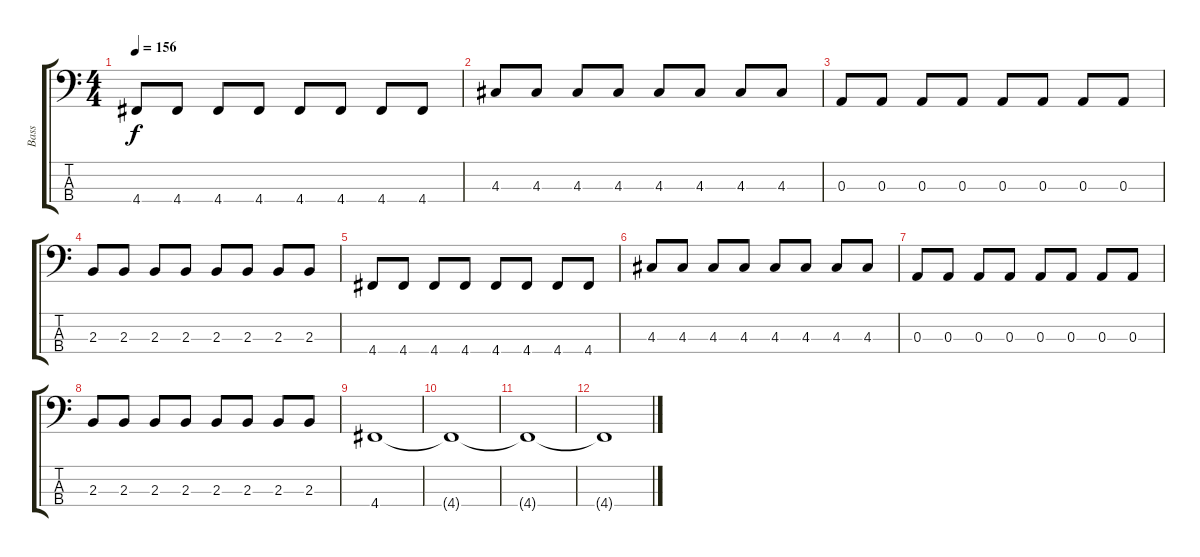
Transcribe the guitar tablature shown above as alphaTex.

\track ("Bass" "Bass") {instrument electricbassfinger}
\staff {score tabs}
\tuning (G2 D2 A1 D1) {hide}
\ts (4 4)
\tempo 156
\clef f4
\ks c
4.4.8{dy f} 4.4.8 4.4.8 4.4.8 4.4.8 4.4.8 4.4.8 4.4.8 |
4.3.8 4.3.8 4.3.8 4.3.8 4.3.8 4.3.8 4.3.8 4.3.8 |
0.3.8 0.3.8 0.3.8 0.3.8 0.3.8 0.3.8 0.3.8 0.3.8 |
2.3.8 2.3.8 2.3.8 2.3.8 2.3.8 2.3.8 2.3.8 2.3.8 |
4.4.8 4.4.8 4.4.8 4.4.8 4.4.8 4.4.8 4.4.8 4.4.8 |
4.3.8 4.3.8 4.3.8 4.3.8 4.3.8 4.3.8 4.3.8 4.3.8 |
0.3.8 0.3.8 0.3.8 0.3.8 0.3.8 0.3.8 0.3.8 0.3.8 |
2.3.8 2.3.8 2.3.8 2.3.8 2.3.8 2.3.8 2.3.8 2.3.8 |
4.4.1{volume 11} |
4.4{t}.1 |
4.4{t}.1{volume 6} |
4.4{t}.1
